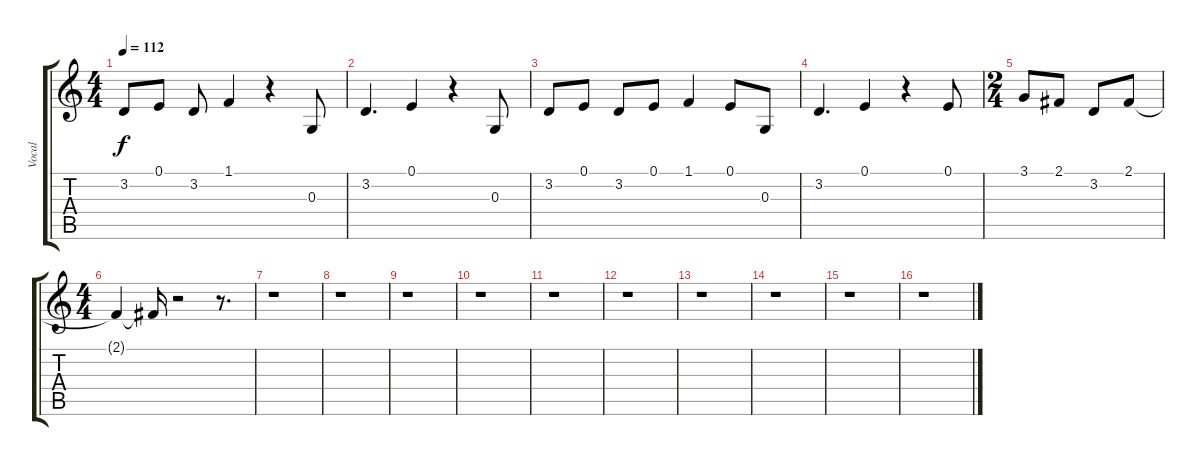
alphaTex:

\track ("Vocal" "Vocal") {instrument lead2sawtooth}
\staff {score tabs}
\tuning (E4 B3 G3 D3 A2 E2) {hide}
\ts (4 4)
\tempo 112
\clef g2
\ks c
3.2.8{dy f} 0.1.8 3.2.8 1.1.4 r.4 0.3.8 |
3.2.4{d} 0.1.4 r.4 0.3.8 |
3.2.8 0.1.8 3.2.8 0.1.8 1.1.4 0.1.8 0.3.8 |
3.2.4{d} 0.1.4 r.4 0.1.8 |
\ts (2 4)
3.1.8 2.1.8 3.2.8 2.1.8 |
\ts (4 4)
2.1{t}.4 2.1{t}.16 r.2 r.8{d} |
r.1 |
r.1 |
r.1 |
r.1 |
r.1 |
r.1 |
r.1 |
r.1 |
r.1 |
r.1
